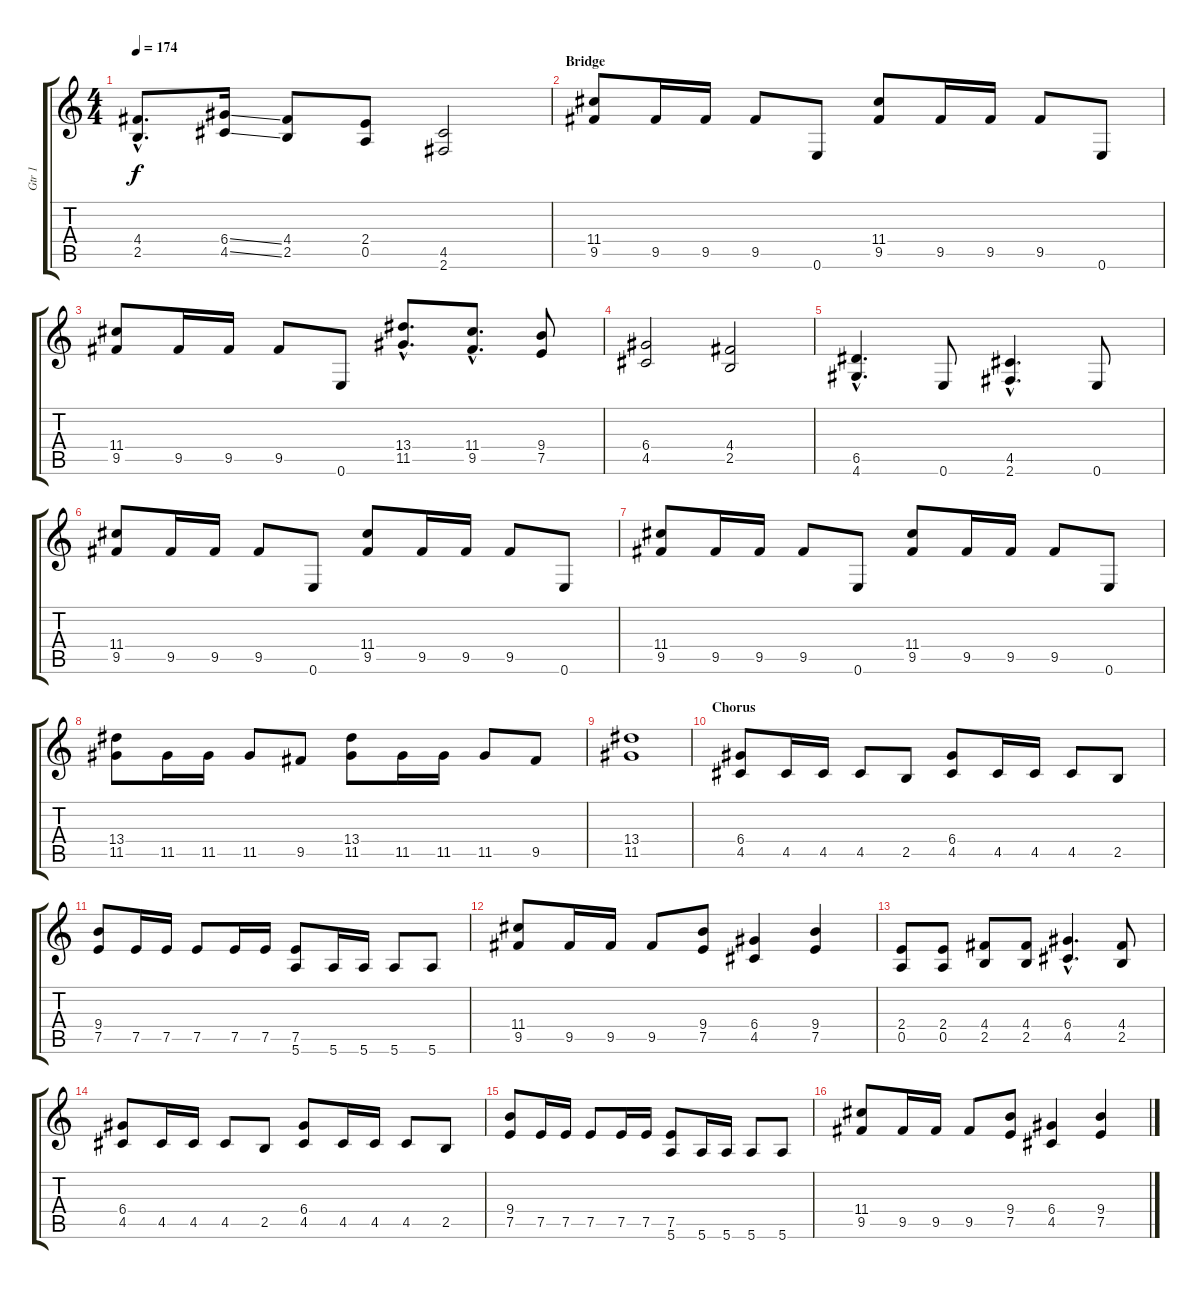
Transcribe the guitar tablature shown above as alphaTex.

\track ("Gtr 1" "Gtr 1") {instrument distortionguitar}
\staff {score tabs}
\tuning (E4 B3 G3 D3 A2 E2) {hide}
\ts (4 4)
\tempo 174
\clef g2
\ks c
(4.4{hac} 2.5{hac}).8{d dy f} (6.4{ss} 4.5{ss}).16 (4.4 2.5).8 (2.4 0.5).8 (4.5 2.6).2 |
\section ("" "Bridge")
(11.4 9.5).8 9.5.16 9.5.16 9.5.8 0.6.8 (11.4 9.5).8 9.5.16 9.5.16 9.5.8 0.6.8 |
(11.4 9.5).8 9.5.16 9.5.16 9.5.8 0.6.8 (13.4{hac} 11.5{hac}).8{d} (11.4{hac} 9.5{hac}).8{d} (9.4 7.5).8 |
(6.4 4.5).2 (4.4 2.5).2 |
(6.5{hac} 4.6{hac}).4{d} 0.6.8 (4.5{hac} 2.6{hac}).4{d} 0.6.8 |
(11.4 9.5).8 9.5.16 9.5.16 9.5.8 0.6.8 (11.4 9.5).8 9.5.16 9.5.16 9.5.8 0.6.8 |
(11.4 9.5).8 9.5.16 9.5.16 9.5.8 0.6.8 (11.4 9.5).8 9.5.16 9.5.16 9.5.8 0.6.8 |
(13.4 11.5).8 11.5.16 11.5.16 11.5.8 9.5.8 (13.4 11.5).8 11.5.16 11.5.16 11.5.8 9.5.8 |
(13.4 11.5).1 |
\section ("" "Chorus")
(6.4 4.5).8 4.5.16 4.5.16 4.5.8 2.5.8 (6.4 4.5).8 4.5.16 4.5.16 4.5.8 2.5.8 |
(9.4 7.5).8 7.5.16 7.5.16 7.5.8 7.5.16 7.5.16 (7.5 5.6).8 5.6.16 5.6.16 5.6.8 5.6.8 |
(11.4 9.5).8 9.5.16 9.5.16 9.5.8 (9.4 7.5).8 (6.4 4.5).4 (9.4 7.5).4 |
(2.4 0.5).8 (2.4 0.5).8 (4.4 2.5).8 (4.4 2.5).8 (6.4{hac} 4.5{hac}).4{d} (4.4 2.5).8 |
(6.4 4.5).8 4.5.16 4.5.16 4.5.8 2.5.8 (6.4 4.5).8 4.5.16 4.5.16 4.5.8 2.5.8 |
(9.4 7.5).8 7.5.16 7.5.16 7.5.8 7.5.16 7.5.16 (7.5 5.6).8 5.6.16 5.6.16 5.6.8 5.6.8 |
(11.4 9.5).8 9.5.16 9.5.16 9.5.8 (9.4 7.5).8 (6.4 4.5).4 (9.4 7.5).4
